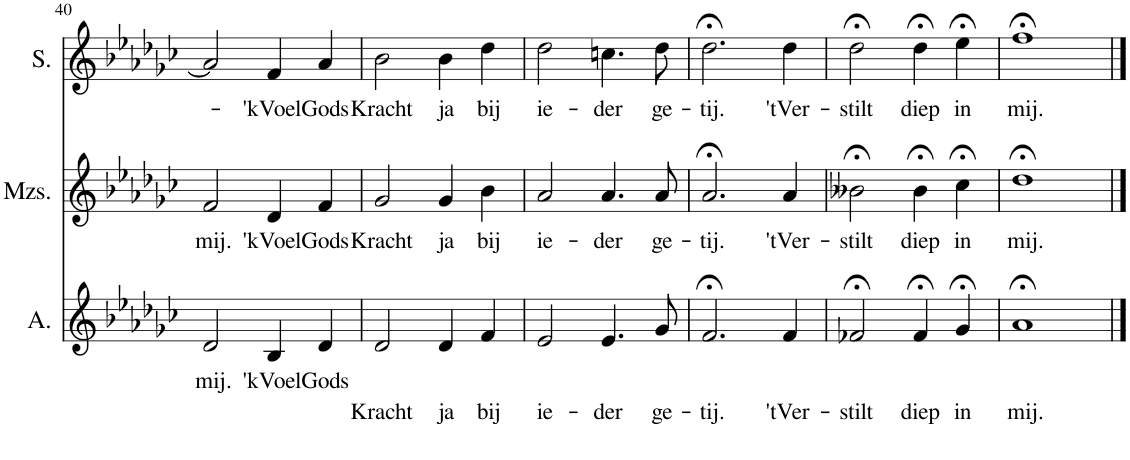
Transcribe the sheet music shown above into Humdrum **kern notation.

**kern	**text	**kern	**text	**kern	**text
*part3	*part3	*part2	*part2	*part1	*part1
*staff3	*staff3	*staff2	*staff2	*staff1	*staff1
*I"Alto	*	*I"Mezzosoprano	*	*I"Soprano	*
*I'A.	*	*I'Mzs.	*	*I'S.	*
!!LO:PB:g=z
*clefG2	*	*clefG2	*	*clefG2	*
*k[b-e-a-d-g-c-]	*	*k[b-e-a-d-g-c-]	*	*k[b-e-a-d-g-c-]	*
*M4/4	*	*M4/4	*	*M4/4	*
=40	=40	=40	=40	=40	=40
!	!LO:LY:b	!	!LO:LY:b	!	!
2d-/	mij.	2f/	mij.	2a-/]	.
!	!LO:LY:b	!	!LO:LY:b	!	!LO:LY:b
4B-/	'kVoel	4d-/	'kVoel	4f/	-'kVoel
!	!LO:LY:b	!	!LO:LY:b	!	!LO:LY:b
4d-/	Gods	4f/	Gods	4a-/	Gods
=41	=41	=41	=41	=41	=41
!	!LO:LY:b	!	!LO:LY:b	!	!LO:LY:b
2d-/	Kracht	2g-/	Kracht	2b-\	Kracht
!	!LO:LY:b	!	!LO:LY:b	!	!LO:LY:b
4d-/	ja	4g-/	ja	4b-\	ja
!	!LO:LY:b	!	!LO:LY:b	!	!LO:LY:b
4f/	bij	4b-\	bij	4dd-\	bij
=42	=42	=42	=42	=42	=42
!	!LO:LY:b	!	!LO:LY:b	!	!LO:LY:b
2e-/	ie-	2a-/	ie-	2dd-\	ie-
!	!LO:LY:b	!	!LO:LY:b	!	!LO:LY:b
4.e-/	-der	4.a-/	-der	4.ccn\	-der
!	!LO:LY:b	!	!LO:LY:b	!	!LO:LY:b
8g-/	ge-	8a-/	ge-	8dd-\	ge-
=43	=43	=43	=43	=43	=43
!	!LO:LY:b	!	!LO:LY:b	!	!LO:LY:b
2.f;</	-tij.	2.a-;</	-tij.	2.dd-;<\	-tij.
!	!LO:LY:b	!	!LO:LY:b	!	!LO:LY:b
4f/	'tVer-	4a-/	'tVer-	4dd-\	'tVer-
=44	=44	=44	=44	=44	=44
!	!LO:LY:b	!	!LO:LY:b	!	!LO:LY:b
2f-X;</	-stilt	2b--X;<\	-stilt	2dd-;<\	-stilt
!	!LO:LY:b	!	!LO:LY:b	!	!LO:LY:b
4f-;</	diep	4b--;<\	diep	4dd-;<\	diep
!	!LO:LY:b	!	!LO:LY:b	!	!LO:LY:b
4g-;</	in	4cc-;<\	in	4ee-;<\	in
=45	=45	=45	=45	=45	=45
!	!LO:LY:b	!	!LO:LY:b	!	!LO:LY:b
1a-;<	mij.	1dd-;<	mij.	1ff;<	mij.
==	==	==	==	==	==
*-	*-	*-	*-	*-	*-
